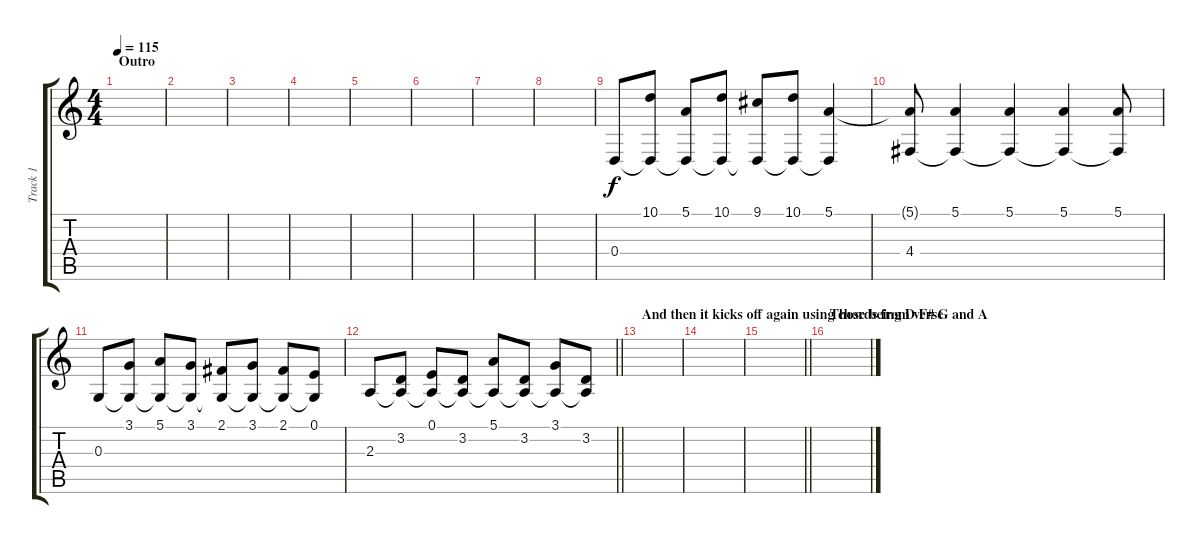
\track ("Track 1" "Track 1") {instrument brightacousticpiano}
\staff {score tabs}
\tuning (E4 B3 G3 D3 A2 E2) {hide}
\ts (4 4)
\section ("" "Outro")
\tempo 115
\clef g2
\ks c
|
|
|
|
|
|
|
|
0.4.8 (10.1 0.4{t}).8 (5.1 0.4{t}).8 (10.1 0.4{t}).8 (9.1 0.4{t}).8 (10.1 0.4{t}).8 (5.1 0.4{t}).4 |
(5.1{t} 4.4).8 (5.1 4.4{t}).4 (5.1 4.4{t}).4 (5.1 4.4{t}).4 (5.1 4.4{t}).8 |
0.3.8 (3.1 0.3{t}).8 (5.1 0.3{t}).8 (3.1 0.3{t}).8 (2.1 0.3{t}).8 (3.1 0.3{t}).8 (2.1 0.3{t}).8 (0.1 0.3{t}).8 |
\barLineRight lightlight
2.3.8 (3.2 2.3{t}).8 (0.1 2.3{t}).8 (3.2 2.3{t}).8 (5.1 2.3{t}).8 (3.2 2.3{t}).8 (3.1 2.3{t}).8 (3.2 2.3{t}).8 |
\section ("" "And then it kicks off again using chords from verse")
|
|
\barLineRight lightlight
|
\section ("" "Those being D F# G and A")
